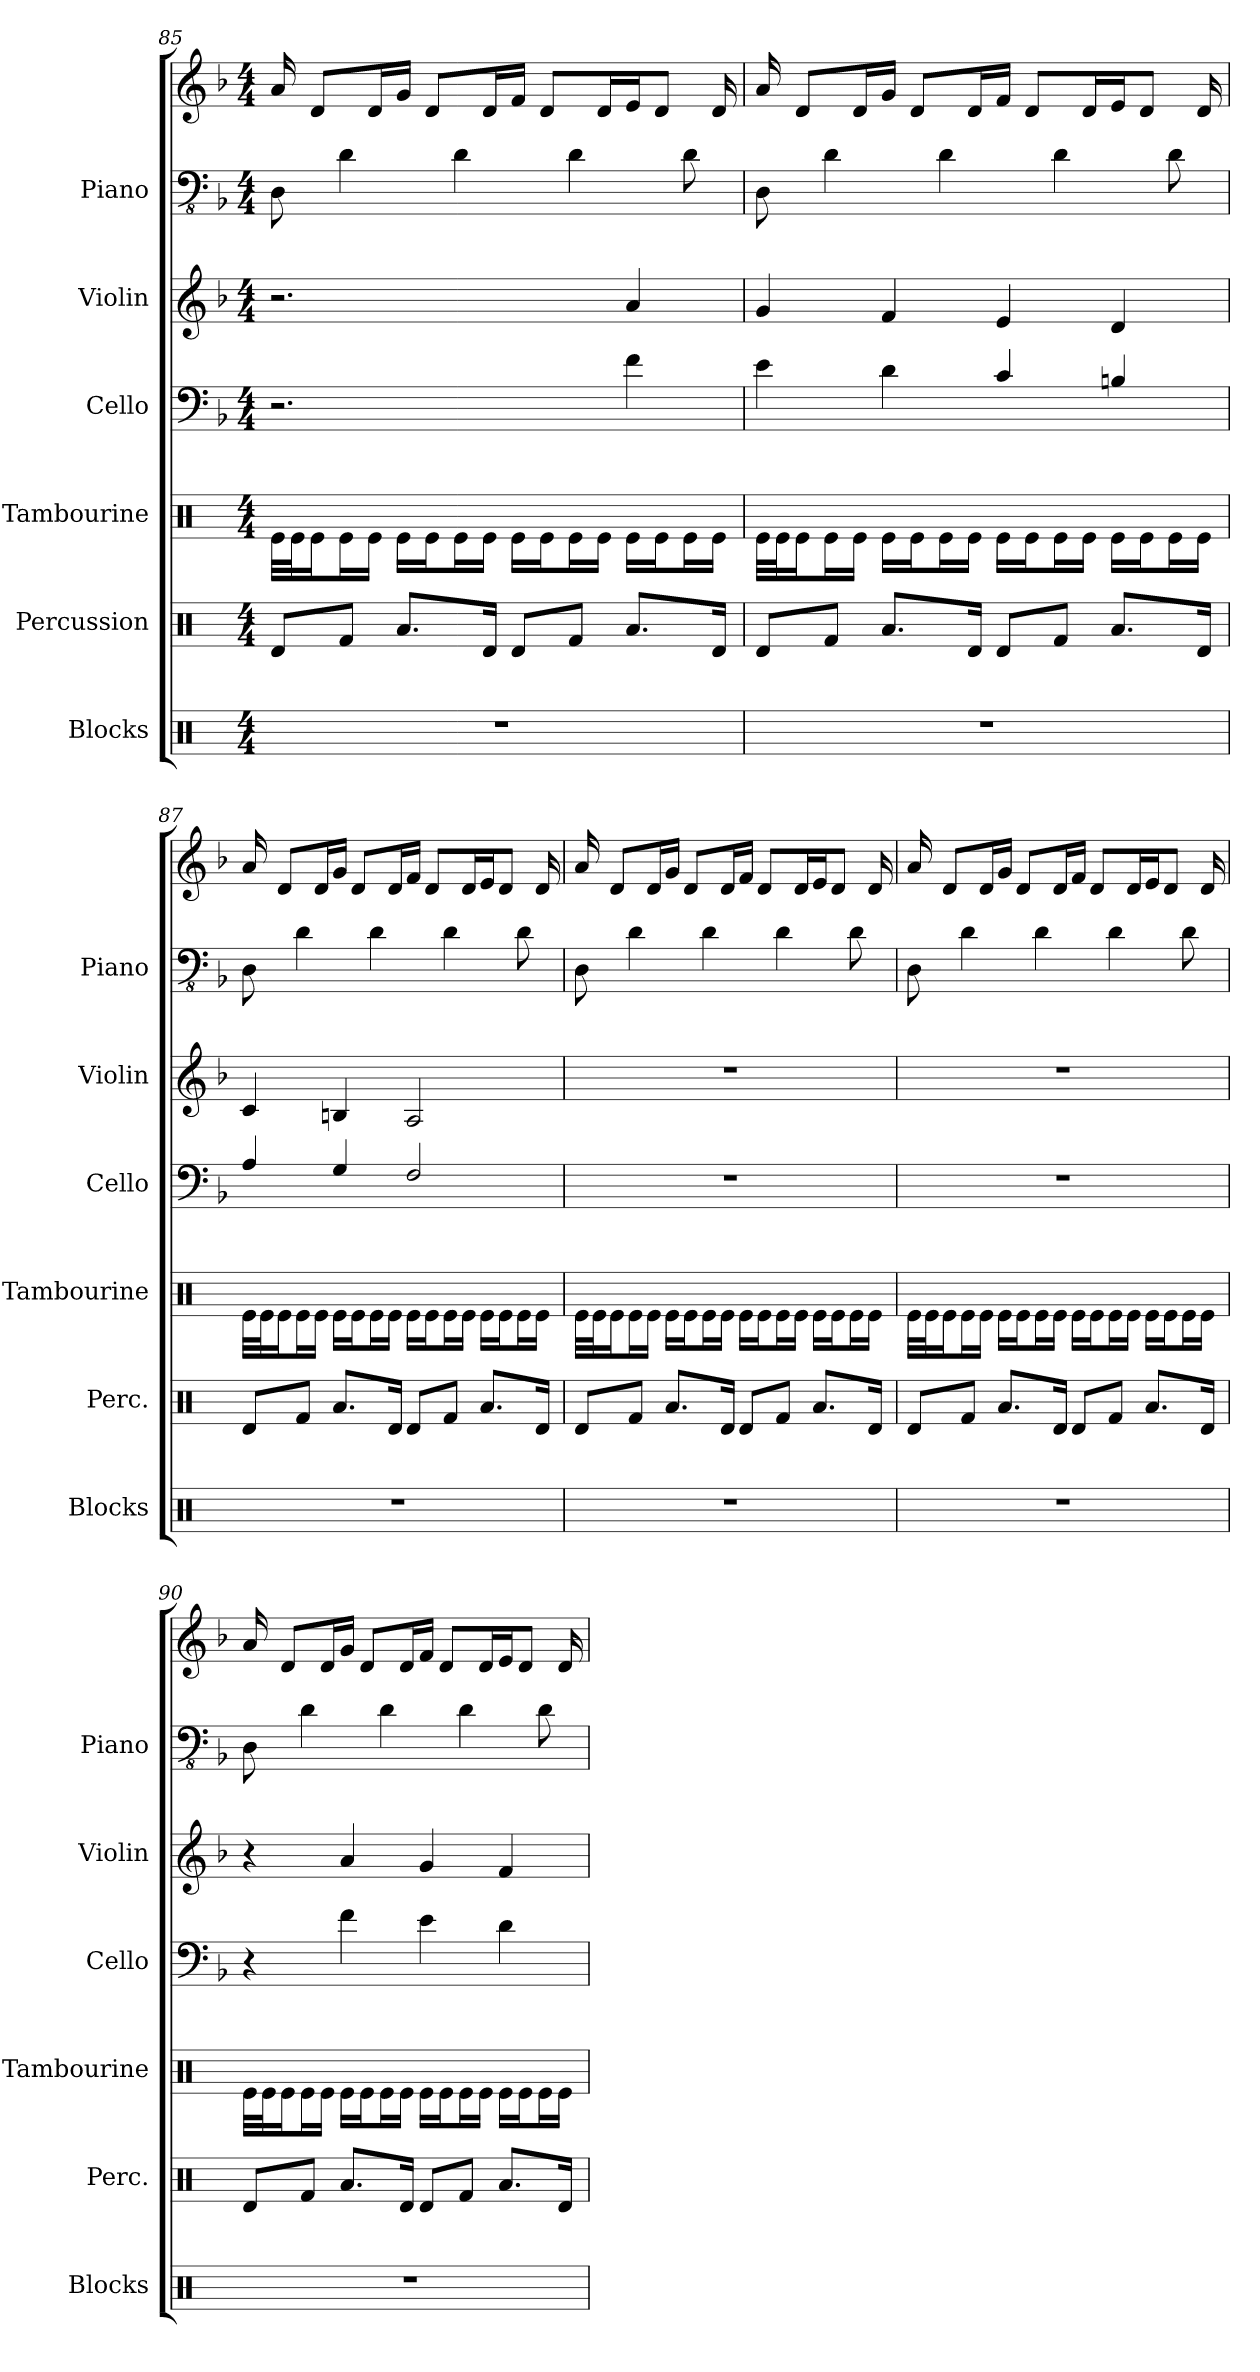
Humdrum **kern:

**kern	**kern	**kern	**kern	**kern	**kern	**kern
*part6	*part5	*part4	*part3	*part2	*part1	*part1
*staff7	*staff6	*staff5	*staff4	*staff3	*staff2	*staff1
*I"Blocks	*I"Percussion	*I"Tambourine	*I"Cello	*I"Violin	*I"Piano	*
*I'Blocks	*I'Perc.	*I'Tambourine	*I'Cello	*I'Violin	*I'Piano	*
*clefX	*clefX	*clefX	*clefF4	*clefG2	*clefFv4	*clefG2
*	*	*	*ITrd7c12	*	*	*
*k[]	*k[]	*k[]	*k[b-]	*k[b-]	*k[b-]	*k[b-]
*M4/4	*M4/4	*M4/4	*M4/4	*M4/4	*M4/4	*M4/4
=85	=85	=85	=85	=85	=85	=85
1r	8Rd/L	32Re\LLL	2.r	2.r	8DD\	16a/
.	.	32Re\J	.	.	.	.
.	.	16Re\J	.	.	.	8d/L
.	8Rf/J	16Re\L	.	.	4D\	.
.	.	16Re\JJ	.	.	.	16d/L
.	8.Ra/L	16Re\LL	.	.	.	16g/JJ
.	.	16Re\J	.	.	.	8d/L
.	.	16Re\L	.	.	4D\	.
.	16Rd\Jk	16Re\JJ	.	.	.	16d/L
.	8Rd/L	16Re\LL	.	.	.	16f/JJ
.	.	16Re\J	.	.	.	8d/L
.	8Rf/J	16Re\L	.	.	4D\	.
.	.	16Re\JJ	.	.	.	16d/L
.	8.Ra/L	16Re\LL	4F\	4a/	.	16e/J
.	.	16Re\J	.	.	.	8d/J
.	.	16Re\L	.	.	8D\	.
.	16Rd\Jk	16Re\JJ	.	.	.	16d/
!!LO:PB:g=z
=86	=86	=86	=86	=86	=86	=86
1r	8Rd/L	32Re\LLL	4E\	4g/	8DD\	16a/
.	.	32Re\J	.	.	.	.
.	.	16Re\J	.	.	.	8d/L
.	8Rf/J	16Re\L	.	.	4D\	.
.	.	16Re\JJ	.	.	.	16d/L
.	8.Ra/L	16Re\LL	4D\	4f/	.	16g/JJ
.	.	16Re\J	.	.	.	8d/L
.	.	16Re\L	.	.	4D\	.
.	16Rd\Jk	16Re\JJ	.	.	.	16d/L
.	8Rd/L	16Re\LL	4C/	4e/	.	16f/JJ
.	.	16Re\J	.	.	.	8d/L
.	8Rf/J	16Re\L	.	.	4D\	.
.	.	16Re\JJ	.	.	.	16d/L
.	8.Ra/L	16Re\LL	4BBn/	4d/	.	16e/J
.	.	16Re\J	.	.	.	8d/J
.	.	16Re\L	.	.	8D\	.
.	16Rd\Jk	16Re\JJ	.	.	.	16d/
=87	=87	=87	=87	=87	=87	=87
1r	8Rd/L	32Re\LLL	4AA/	4c/	8DD\	16a/
.	.	32Re\J	.	.	.	.
.	.	16Re\J	.	.	.	8d/L
.	8Rf/J	16Re\L	.	.	4D\	.
.	.	16Re\JJ	.	.	.	16d/L
.	8.Ra/L	16Re\LL	4GG/	4Bn/	.	16g/JJ
.	.	16Re\J	.	.	.	8d/L
.	.	16Re\L	.	.	4D\	.
.	16Rd\Jk	16Re\JJ	.	.	.	16d/L
.	8Rd/L	16Re\LL	2FF/	2A/	.	16f/JJ
.	.	16Re\J	.	.	.	8d/L
.	8Rf/J	16Re\L	.	.	4D\	.
.	.	16Re\JJ	.	.	.	16d/L
.	8.Ra/L	16Re\LL	.	.	.	16e/J
.	.	16Re\J	.	.	.	8d/J
.	.	16Re\L	.	.	8D\	.
.	16Rd\Jk	16Re\JJ	.	.	.	16d/
=88	=88	=88	=88	=88	=88	=88
1r	8Rd/L	32Re\LLL	1r	1r	8DD\	16a/
.	.	32Re\J	.	.	.	.
.	.	16Re\J	.	.	.	8d/L
.	8Rf/J	16Re\L	.	.	4D\	.
.	.	16Re\JJ	.	.	.	16d/L
.	8.Ra/L	16Re\LL	.	.	.	16g/JJ
.	.	16Re\J	.	.	.	8d/L
.	.	16Re\L	.	.	4D\	.
.	16Rd\Jk	16Re\JJ	.	.	.	16d/L
.	8Rd/L	16Re\LL	.	.	.	16f/JJ
.	.	16Re\J	.	.	.	8d/L
.	8Rf/J	16Re\L	.	.	4D\	.
.	.	16Re\JJ	.	.	.	16d/L
.	8.Ra/L	16Re\LL	.	.	.	16e/J
.	.	16Re\J	.	.	.	8d/J
.	.	16Re\L	.	.	8D\	.
.	16Rd\Jk	16Re\JJ	.	.	.	16d/
!!LO:LB:g=z
=89	=89	=89	=89	=89	=89	=89
1r	8Rd/L	32Re\LLL	1r	1r	8DD\	16a/
.	.	32Re\J	.	.	.	.
.	.	16Re\J	.	.	.	8d/L
.	8Rf/J	16Re\L	.	.	4D\	.
.	.	16Re\JJ	.	.	.	16d/L
.	8.Ra/L	16Re\LL	.	.	.	16g/JJ
.	.	16Re\J	.	.	.	8d/L
.	.	16Re\L	.	.	4D\	.
.	16Rd\Jk	16Re\JJ	.	.	.	16d/L
.	8Rd/L	16Re\LL	.	.	.	16f/JJ
.	.	16Re\J	.	.	.	8d/L
.	8Rf/J	16Re\L	.	.	4D\	.
.	.	16Re\JJ	.	.	.	16d/L
.	8.Ra/L	16Re\LL	.	.	.	16e/J
.	.	16Re\J	.	.	.	8d/J
.	.	16Re\L	.	.	8D\	.
.	16Rd\Jk	16Re\JJ	.	.	.	16d/
=90	=90	=90	=90	=90	=90	=90
1r	8Rd/L	32Re\LLL	4r	4r	8DD\	16a/
.	.	32Re\J	.	.	.	.
.	.	16Re\J	.	.	.	8d/L
.	8Rf/J	16Re\L	.	.	4D\	.
.	.	16Re\JJ	.	.	.	16d/L
.	8.Ra/L	16Re\LL	4F\	4a/	.	16g/JJ
.	.	16Re\J	.	.	.	8d/L
.	.	16Re\L	.	.	4D\	.
.	16Rd\Jk	16Re\JJ	.	.	.	16d/L
.	8Rd/L	16Re\LL	4E\	4g/	.	16f/JJ
.	.	16Re\J	.	.	.	8d/L
.	8Rf/J	16Re\L	.	.	4D\	.
.	.	16Re\JJ	.	.	.	16d/L
.	8.Ra/L	16Re\LL	4D\	4f/	.	16e/J
.	.	16Re\J	.	.	.	8d/J
.	.	16Re\L	.	.	8D\	.
.	16Rd\Jk	16Re\JJ	.	.	.	16d/
=	=	=	=	=	=	=
*-	*-	*-	*-	*-	*-	*-
